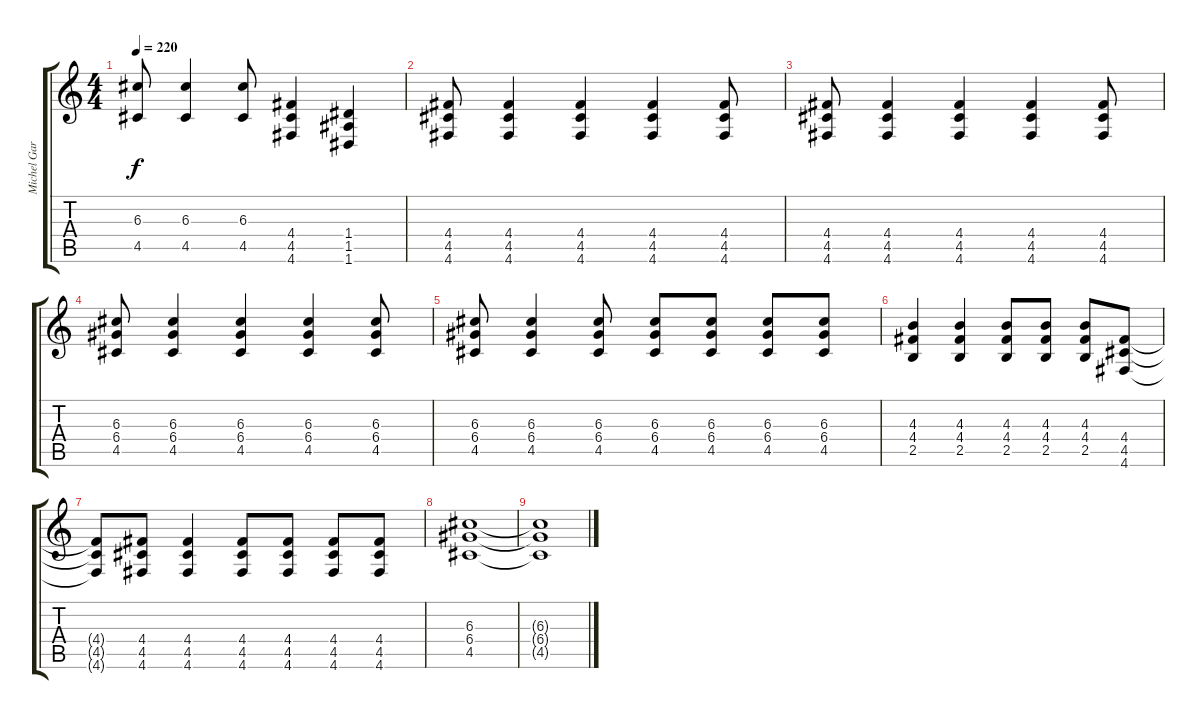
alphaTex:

\track ("Michel Garcia" "Michel Gar") {instrument distortionguitar}
\staff {score tabs}
\tuning (E4 B3 G3 D3 A2 D2) {hide}
\ts (4 4)
\tempo 220
\clef g2
\ks c
(6.3 4.5).8{dy f} (6.3 4.5).4 (6.3 4.5).8 (4.4 4.5 4.6).4 (1.4 1.5 1.6).4 |
(4.4 4.5 4.6).8 (4.4 4.5 4.6).4 (4.4 4.5 4.6).4 (4.4 4.5 4.6).4 (4.4 4.5 4.6).8 |
(4.4 4.5 4.6).8 (4.4 4.5 4.6).4 (4.4 4.5 4.6).4 (4.4 4.5 4.6).4 (4.4 4.5 4.6).8 |
(6.3 6.4 4.5).8 (6.3 6.4 4.5).4 (6.3 6.4 4.5).4 (6.3 6.4 4.5).4 (6.3 6.4 4.5).8 |
(6.3 6.4 4.5).8 (6.3 6.4 4.5).4 (6.3 6.4 4.5).8 (6.3 6.4 4.5).8 (6.3 6.4 4.5).8 (6.3 6.4 4.5).8 (6.3 6.4 4.5).8 |
(4.3 4.4 2.5).4 (4.3 4.4 2.5).4 (4.3 4.4 2.5).8 (4.3 4.4 2.5).8 (4.3 4.4 2.5).8 (4.4 4.5 4.6).8 |
(4.4{t} 4.5{t} 4.6{t}).8 (4.4 4.5 4.6).8 (4.4 4.5 4.6).4 (4.4 4.5 4.6).8 (4.4 4.5 4.6).8 (4.4 4.5 4.6).8 (4.4 4.5 4.6).8 |
(6.3 6.4 4.5).1 |
(6.3{t} 6.4{t} 4.5{t}).1
